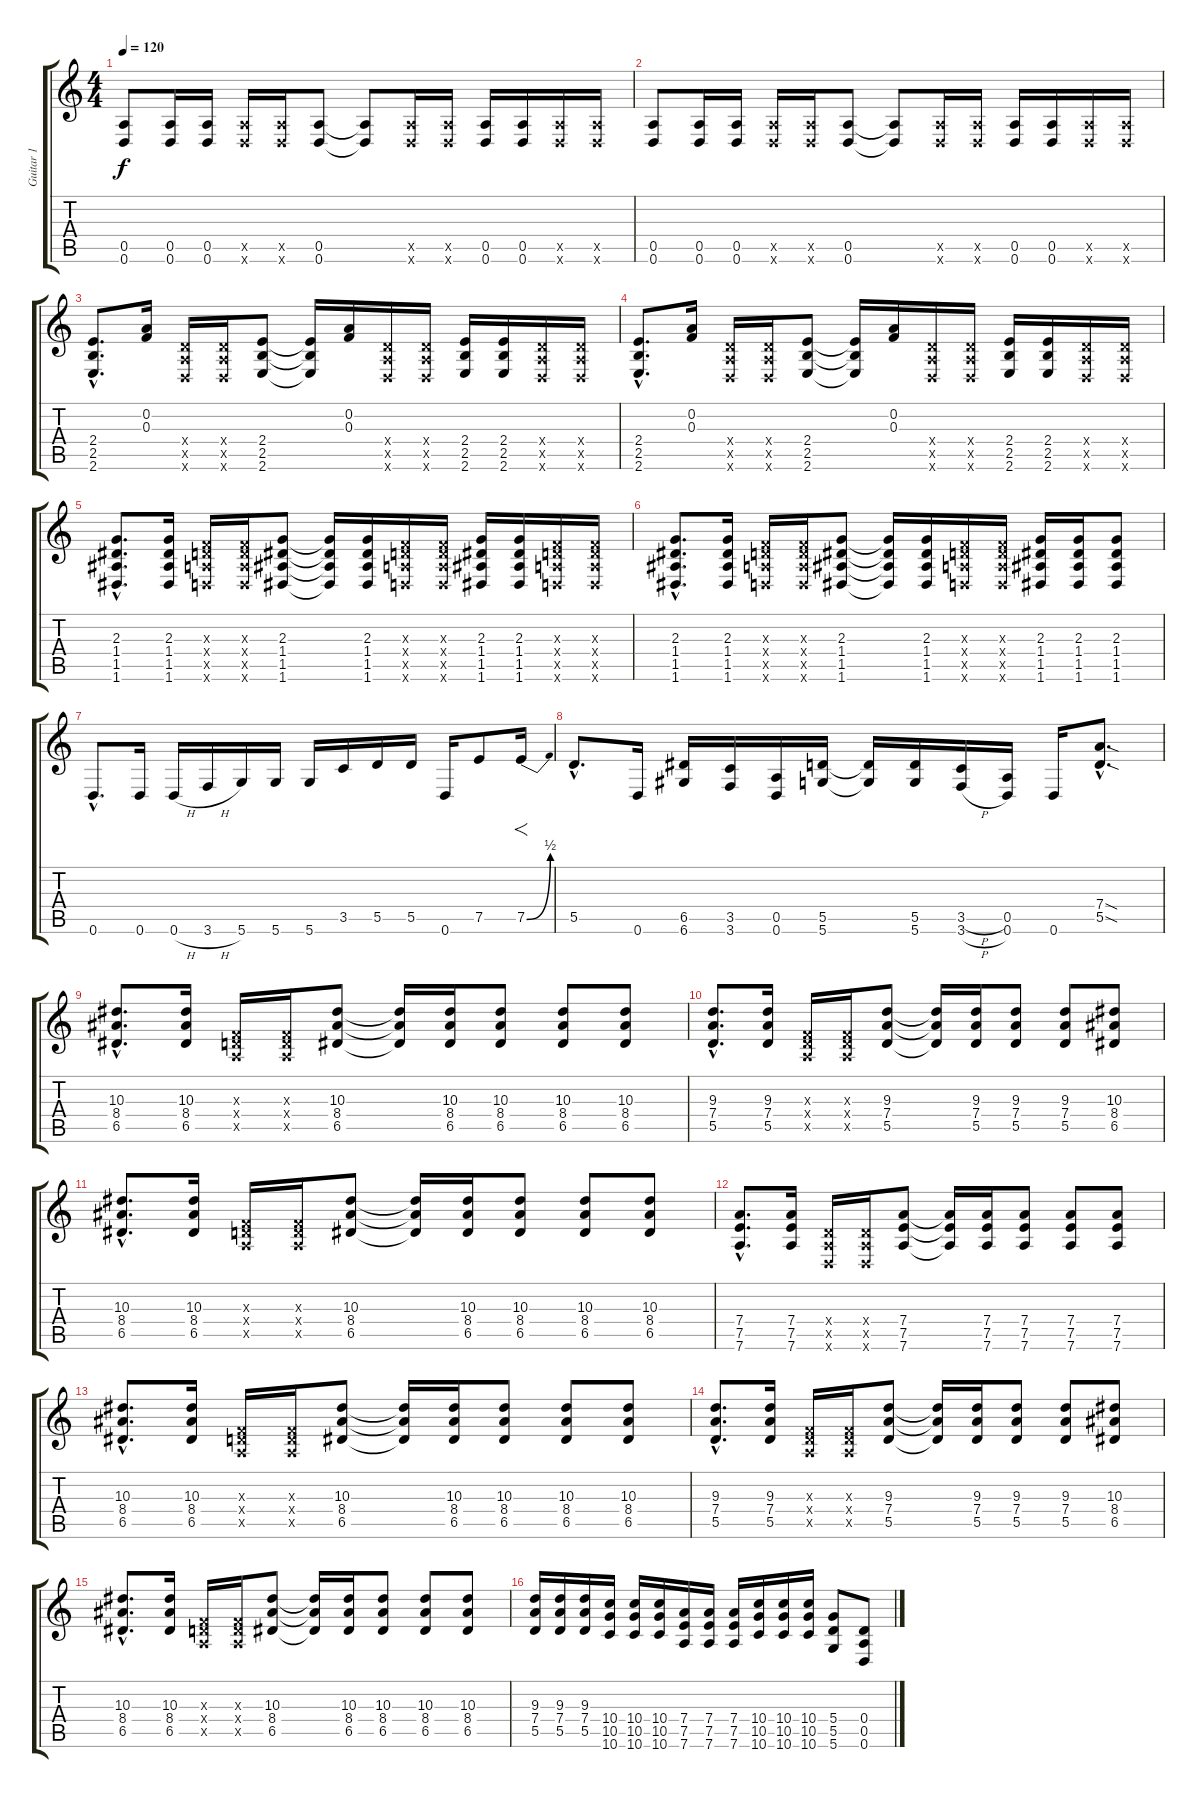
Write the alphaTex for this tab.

\track ("Guitar 1" "Guitar 1") {instrument distortionguitar}
\staff {score tabs}
\tuning (E4 A3 F3 D3 A2 D2) {hide}
\ts (4 4)
\tempo 120
\clef g2
\ks c
(0.5 0.6).8{dy f} (0.5 0.6).16 (0.5 0.6).16 (0.5{x} 0.6{x}).16 (0.5{x} 0.6{x}).16 (0.5 0.6).8 (0.5{t} 0.6{t}).8 (0.5{x} 0.6{x}).16 (0.5{x} 0.6{x}).16 (0.5 0.6).16 (0.5 0.6).16 (0.5{x} 0.6{x}).16 (0.5{x} 0.6{x}).16 |
(0.5 0.6).8 (0.5 0.6).16 (0.5 0.6).16 (0.5{x} 0.6{x}).16 (0.5{x} 0.6{x}).16 (0.5 0.6).8 (0.5{t} 0.6{t}).8 (0.5{x} 0.6{x}).16 (0.5{x} 0.6{x}).16 (0.5 0.6).16 (0.5 0.6).16 (0.5{x} 0.6{x}).16 (0.5{x} 0.6{x}).16 |
(2.4{hac} 2.5{hac} 2.6{hac}).8{d} (0.2 0.3).16 (0.4{x} 0.5{x} 0.6{x}).16 (0.4{x} 0.5{x} 0.6{x}).16 (2.4 2.5 2.6).8 (2.4{t} 2.5{t} 2.6{t}).16 (0.2 0.3).16 (0.4{x} 0.5{x} 0.6{x}).16 (0.4{x} 0.5{x} 0.6{x}).16 (2.4 2.5 2.6).16 (2.4 2.5 2.6).16 (0.4{x} 0.5{x} 0.6{x}).16 (0.4{x} 0.5{x} 0.6{x}).16 |
(2.4{hac} 2.5{hac} 2.6{hac}).8{d} (0.2 0.3).16 (0.4{x} 0.5{x} 0.6{x}).16 (0.4{x} 0.5{x} 0.6{x}).16 (2.4 2.5 2.6).8 (2.4{t} 2.5{t} 2.6{t}).16 (0.2 0.3).16 (0.4{x} 0.5{x} 0.6{x}).16 (0.4{x} 0.5{x} 0.6{x}).16 (2.4 2.5 2.6).16 (2.4 2.5 2.6).16 (0.4{x} 0.5{x} 0.6{x}).16 (0.4{x} 0.5{x} 0.6{x}).16 |
(2.3{hac} 1.4{hac} 1.5{hac} 1.6{hac}).8{d} (2.3 1.4 1.5 1.6).16 (0.3{x} 0.4{x} 0.5{x} 0.6{x}).16 (0.3{x} 0.4{x} 0.5{x} 0.6{x}).16 (2.3 1.4 1.5 1.6).8 (2.3{t} 1.4{t} 1.5{t} 1.6{t}).16 (2.3 1.4 1.5 1.6).16 (0.3{x} 0.4{x} 0.5{x} 0.6{x}).16 (0.3{x} 0.4{x} 0.5{x} 0.6{x}).16 (2.3 1.4 1.5 1.6).16 (2.3 1.4 1.5 1.6).16 (0.3{x} 0.4{x} 0.5{x} 0.6{x}).16 (0.3{x} 0.4{x} 0.5{x} 0.6{x}).16 |
(2.3{hac} 1.4{hac} 1.5{hac} 1.6{hac}).8{d} (2.3 1.4 1.5 1.6).16 (0.3{x} 0.4{x} 0.5{x} 0.6{x}).16 (0.3{x} 0.4{x} 0.5{x} 0.6{x}).16 (2.3 1.4 1.5 1.6).8 (2.3{t} 1.4{t} 1.5{t} 1.6{t}).16 (2.3 1.4 1.5 1.6).16 (0.3{x} 0.4{x} 0.5{x} 0.6{x}).16 (0.3{x} 0.4{x} 0.5{x} 0.6{x}).16 (2.3 1.4 1.5 1.6).16 (2.3 1.4 1.5 1.6).16 (2.3 1.4 1.5 1.6).8 |
0.6{hac}.8{d} 0.6.16 0.6{h}.16 3.6{h}.16 5.6.16 5.6.16 5.6.16 3.5.16 5.5.16 5.5.16 0.6.16 7.5.8 7.5{be (bend 0 0 60 2)}.16{f} |
5.5{hac}.8{d} 0.6.16 (6.5 6.6).16 (3.5 3.6).16 (0.5 0.6).16 (5.5 5.6).16 (5.5{t} 5.6{t}).16 (5.5 5.6).16 (3.5{h} 3.6{h}).16 (0.5 0.6).16 0.6.16 (7.4{sod hac} 5.5{sod hac}).8{d} |
(10.3{hac} 8.4{hac} 6.5{hac}).8{d} (10.3 8.4 6.5).16 (0.3{x} 0.4{x} 0.5{x}).16 (0.3{x} 0.4{x} 0.5{x}).16 (10.3 8.4 6.5).8 (10.3{t} 8.4{t} 6.5{t}).16 (10.3 8.4 6.5).16 (10.3 8.4 6.5).8 (10.3 8.4 6.5).8 (10.3 8.4 6.5).8 |
(9.3{hac} 7.4{hac} 5.5{hac}).8{d} (9.3 7.4 5.5).16 (0.3{x} 0.4{x} 0.5{x}).16 (0.3{x} 0.4{x} 0.5{x}).16 (9.3 7.4 5.5).8 (9.3{t} 7.4{t} 5.5{t}).16 (9.3 7.4 5.5).16 (9.3 7.4 5.5).8 (9.3 7.4 5.5).8 (10.3 8.4 6.5).8 |
(10.3{hac} 8.4{hac} 6.5{hac}).8{d} (10.3 8.4 6.5).16 (0.3{x} 0.4{x} 0.5{x}).16 (0.3{x} 0.4{x} 0.5{x}).16 (10.3 8.4 6.5).8 (10.3{t} 8.4{t} 6.5{t}).16 (10.3 8.4 6.5).16 (10.3 8.4 6.5).8 (10.3 8.4 6.5).8 (10.3 8.4 6.5).8 |
(7.4{hac} 7.5{hac} 7.6{hac}).8{d} (7.4 7.5 7.6).16 (0.4{x} 0.5{x} 0.6{x}).16 (0.4{x} 0.5{x} 0.6{x}).16 (7.4 7.5 7.6).8 (7.4{t} 7.5{t} 7.6{t}).16 (7.4 7.5 7.6).16 (7.4 7.5 7.6).8 (7.4 7.5 7.6).8 (7.4 7.5 7.6).8 |
(10.3{hac} 8.4{hac} 6.5{hac}).8{d} (10.3 8.4 6.5).16 (0.3{x} 0.4{x} 0.5{x}).16 (0.3{x} 0.4{x} 0.5{x}).16 (10.3 8.4 6.5).8 (10.3{t} 8.4{t} 6.5{t}).16 (10.3 8.4 6.5).16 (10.3 8.4 6.5).8 (10.3 8.4 6.5).8 (10.3 8.4 6.5).8 |
(9.3{hac} 7.4{hac} 5.5{hac}).8{d} (9.3 7.4 5.5).16 (0.3{x} 0.4{x} 0.5{x}).16 (0.3{x} 0.4{x} 0.5{x}).16 (9.3 7.4 5.5).8 (9.3{t} 7.4{t} 5.5{t}).16 (9.3 7.4 5.5).16 (9.3 7.4 5.5).8 (9.3 7.4 5.5).8 (10.3 8.4 6.5).8 |
(10.3{hac} 8.4{hac} 6.5{hac}).8{d} (10.3 8.4 6.5).16 (0.3{x} 0.4{x} 0.5{x}).16 (0.3{x} 0.4{x} 0.5{x}).16 (10.3 8.4 6.5).8 (10.3{t} 8.4{t} 6.5{t}).16 (10.3 8.4 6.5).16 (10.3 8.4 6.5).8 (10.3 8.4 6.5).8 (10.3 8.4 6.5).8 |
(9.3 7.4 5.5).16 (9.3 7.4 5.5).16 (9.3 7.4 5.5).16 (10.4 10.5 10.6).16 (10.4 10.5 10.6).16 (10.4 10.5 10.6).16 (7.4 7.5 7.6).16 (7.4 7.5 7.6).16 (7.4 7.5 7.6).16 (10.4 10.5 10.6).16 (10.4 10.5 10.6).16 (10.4 10.5 10.6).16 (5.4 5.5 5.6).8 (0.4 0.5 0.6).8
